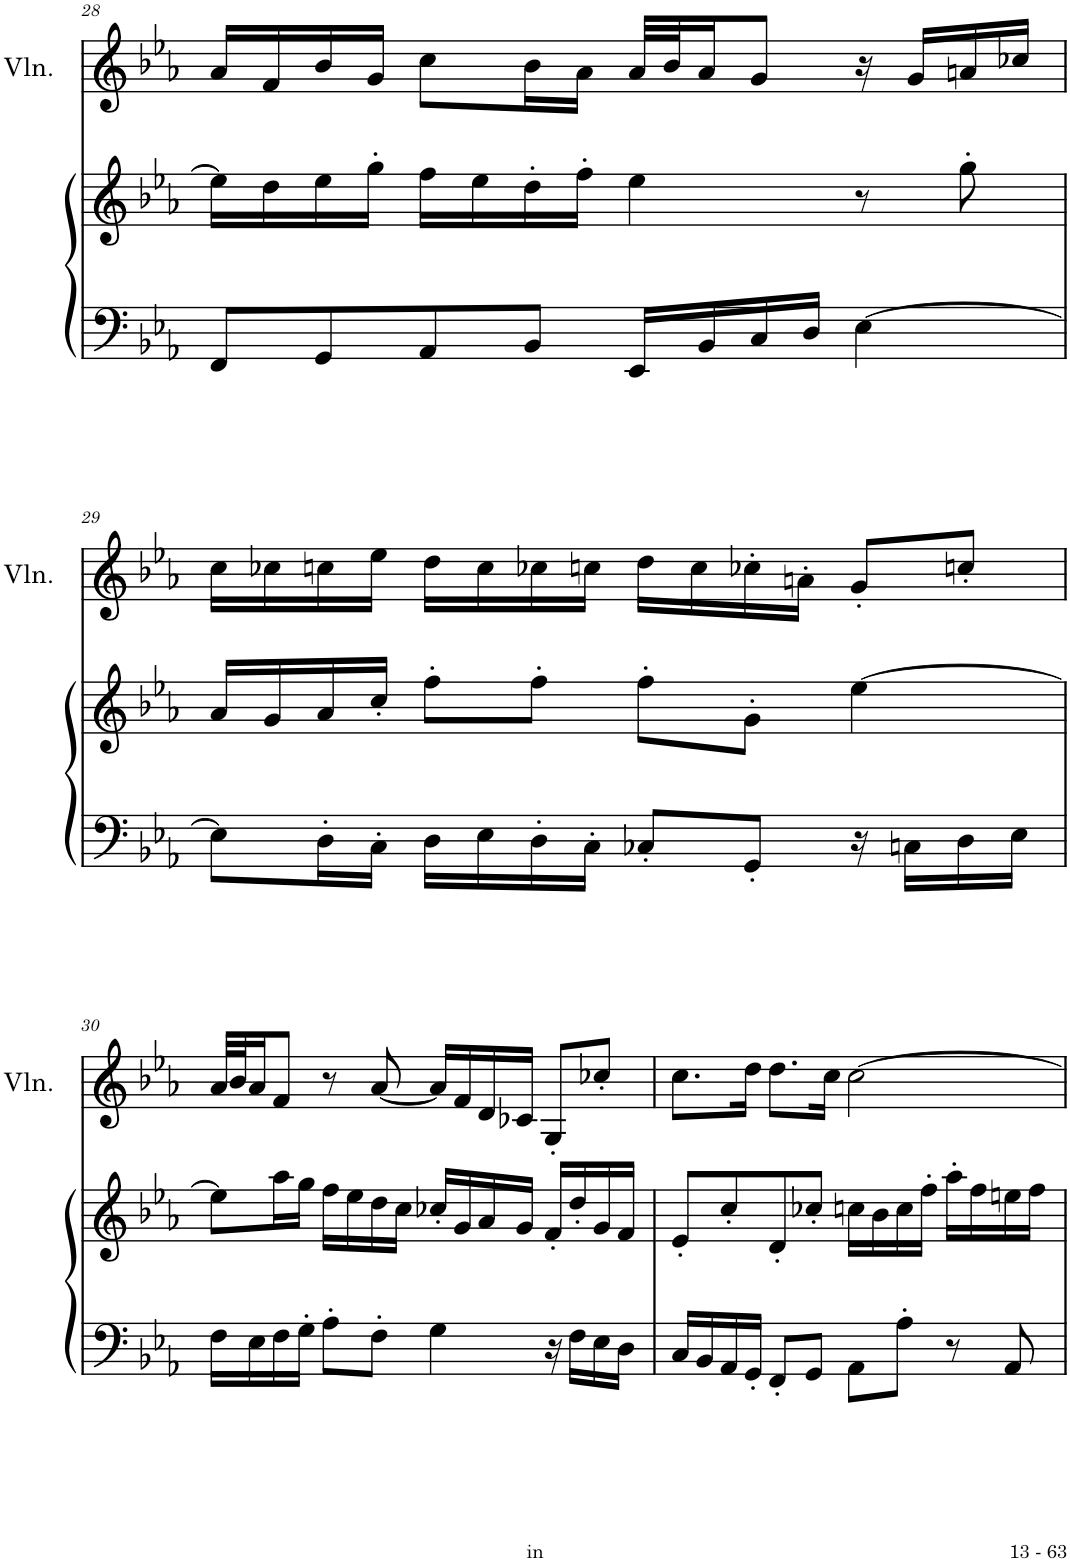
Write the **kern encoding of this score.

**kern	**kern	**kern
*part3	*part2	*part1
*staff3	*staff2	*staff1
*I"Piano	*I"Piano	*I"Violin
*I'Pno	*I'Pno	*I'Vln.
!!LO:PB:g=z
*clefF4	*clefG2	*clefG2
*k[b-e-a-]	*k[b-e-a-]	*k[b-e-a-]
*M4/4	*M4/4	*M4/4
*met(c)	*met(c)	*met(c)
=28	=28	=28
8FF/L	16ee-\LL]	16a-/LL
.	16dd\	16f/
8GG/	16ee-\	16b-/
.	16gg'\JJ	16g/JJ
8AA-/	16ff\LL	8cc\L
.	16ee-\	.
8BB-/J	16dd'\	16b-\L
.	16ff'\JJ	16a-\JJ
16EE-/LL	4ee-\	32a-/LLL
.	.	32b-/J
16BB-/	.	16a-/J
16C/	.	8g/J
16D/JJ	.	.
[4E-\	8r	16r
.	.	16g/LL
.	8gg'\	16an/
.	.	16cc-X/JJ
!!LO:LB:g=z
=29	=29	=29
8E-\L]	16a-/LL	16cc\LL
.	16g/	16cc-X\
16D'\L	16a-/	16ccn\
16C'\JJ	16cc'/JJ	16ee-\JJ
16D\LL	8ff'\L	16dd\LL
16E-\	.	16cc\
16D'\	8ff'\J	16cc-X\
16C'\JJ	.	16ccn\JJ
8C-X'/L	8ff'\L	16dd\LL
.	.	16cc\
8GG'/J	8g'\J	16cc-X'\
.	.	16an'\JJ
16r	[4ee-\	8g'/L
16Cn\LL	.	.
16D\	.	8ccn'/J
16E-\JJ	.	.
!!LO:LB:g=z
=30	=30	=30
16F\LL	8ee-\L]	32a-/LLL
.	.	32b-/J
16E-\	.	16a-/J
16F\	16aa-\L	8f/J
16G'\JJ	16gg\JJ	.
8A-'\L	16ff\LL	8r
.	16ee-\	.
8F'\J	16dd\	[8a-/
.	16cc\JJ	.
4G\	16cc-X'/LL	16a-/LL]
.	16g/	16f/
.	16a-/	16d/
.	16g/JJ	16c-X/JJ
16r	16f'/LL	8G'/L
16F\LL	16dd'/	.
16E-\	16g/	8cc-X'/J
16D\JJ	16f/JJ	.
=31	=31	=31
16C/LL	8e-'/L	8.cc\L
16BB-/	.	.
16AA-/	8cc'/	.
16GG'/JJ	.	16dd\Jk
8FF'/L	8d'/	8.dd\L
8GG/J	8cc-X'/J	.
.	.	16cc\Jk
8AA-\L	16ccn\LL	[2cc\
.	16b-\	.
8A-'\J	16cc\	.
.	16ff'\JJ	.
8r	16aa-'\LL	.
.	16ff\	.
8AA-/	16een\	.
.	16ff\JJ	.
=	=	=
*-	*-	*-
